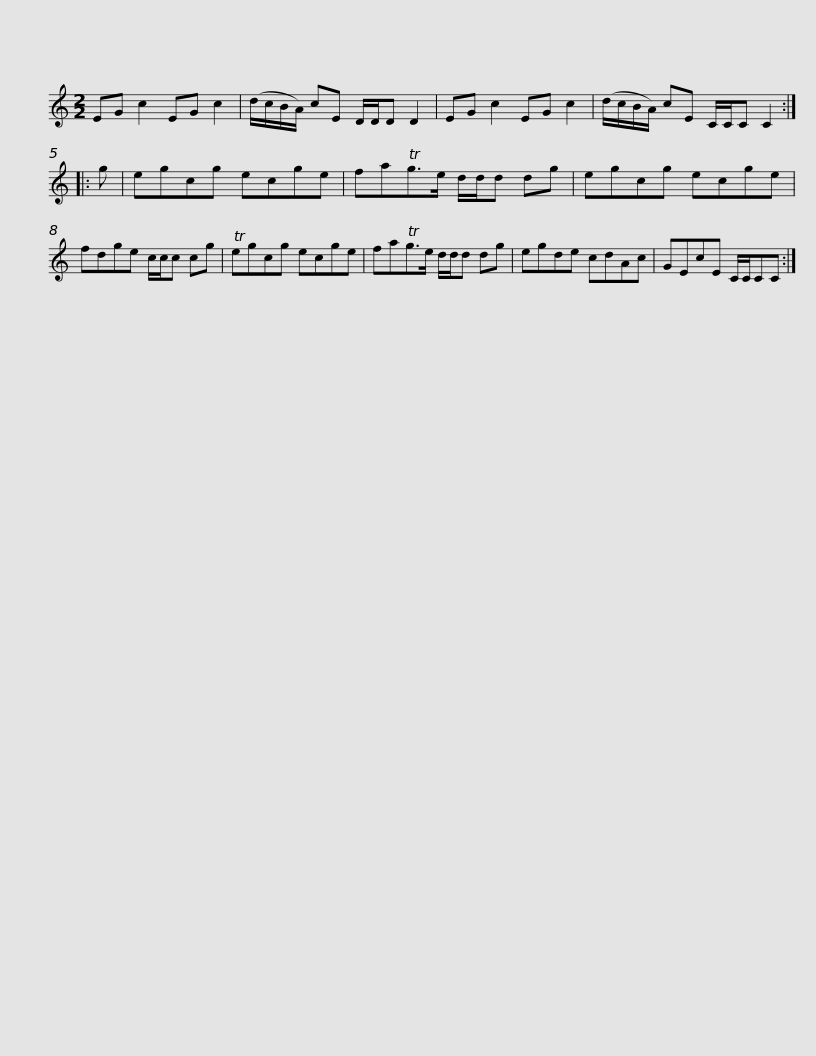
X:1
L:1/8
M:2/2
I:linebreak $
K:C
V:1 treble
V:1
 EG c2 EG c2 | (d/c/B/A/) cE D/D/D D2 | EG c2 EG c2 | (d/c/B/A/) cE C/C/C C2 :: g | %5
 egcg ecge |$ faTg>e d/d/d dg | egcg ecge | fdge c/c/c cg | Tegcg ecge | %10
 faTg>e d/d/d dg |$ egde cdAc | GEcE C/C/CC :| %13
